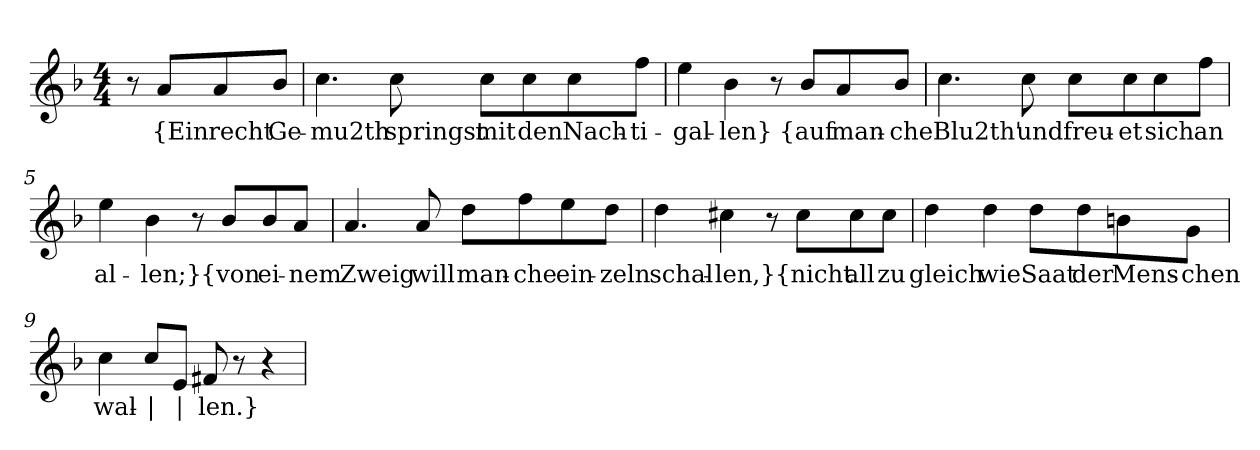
**kern	**text
*part1	*part1
*staff1	*staff1
*clefG2	*
*k[b-]	*
*M4/4	*
=1	=1
8r	.
!	!LO:LY:b
8a/L	{Ein
!	!LO:LY:b
8a/	recht
!	!LO:LY:b
8b-/J	Ge-
=2	=2
!	!LO:LY:b
4.cc\	mu2th
!	!LO:LY:b
8cc\	springst
!	!LO:LY:b
8cc\L	mit
!	!LO:LY:b
8cc\	den
!	!LO:LY:b
8cc\	Nach-
!	!LO:LY:b
8ff\J	-ti-
=3	=3
!	!LO:LY:b
4ee\	-gal-
!	!LO:LY:b
4b-\	-len}
8r	.
!	!LO:LY:b
8b-/L	{auf
!	!LO:LY:b
8a/	man-
!	!LO:LY:b
8b-/J	-che
!!LO:LB:g=z
=4	=4
!	!LO:LY:b
4.cc\	Blu2th'
!	!LO:LY:b
8cc\	und
!	!LO:LY:b
8cc\L	freu-
!	!LO:LY:b
8cc\	-et
!	!LO:LY:b
8cc\	sich
!	!LO:LY:b
8ff\J	an
=5	=5
!	!LO:LY:b
4ee\	al-
!	!LO:LY:b
4b-\	-len;}
8r	.
!	!LO:LY:b
8b-/L	{von
!	!LO:LY:b
8b-/	ei-
!	!LO:LY:b
8a/J	-nem
=6	=6
!	!LO:LY:b
4.a/	Zweig
!	!LO:LY:b
8a/	will
!	!LO:LY:b
8dd\L	man-
!	!LO:LY:b
8ff\	-che
!	!LO:LY:b
8ee\	ein-
!	!LO:LY:b
8dd\J	-zeln
!!LO:LB:g=z
=7	=7
!	!LO:LY:b
4dd\	schal-
!	!LO:LY:b
4cc#X\	-len,}
8r	.
!	!LO:LY:b
8cc#\L	{nicht
!	!LO:LY:b
8cc#\	all
!	!LO:LY:b
8cc#\J	zu
=8	=8
!	!LO:LY:b
4dd\	gleich
!	!LO:LY:b
4dd\	wie
!	!LO:LY:b
8dd\L	Saat
!	!LO:LY:b
8dd\	der
!	!LO:LY:b
8bn\	Mens-
!	!LO:LY:b
8g\J	-chen
=9	=9
!	!LO:LY:b
4cc\	wal-
!	!LO:LY:b
8cc/L	|
!	!LO:LY:b
8e/J	|
!	!LO:LY:b
8f#X/	-len.}
8r	.
4r	.
=	=
*-	*-
